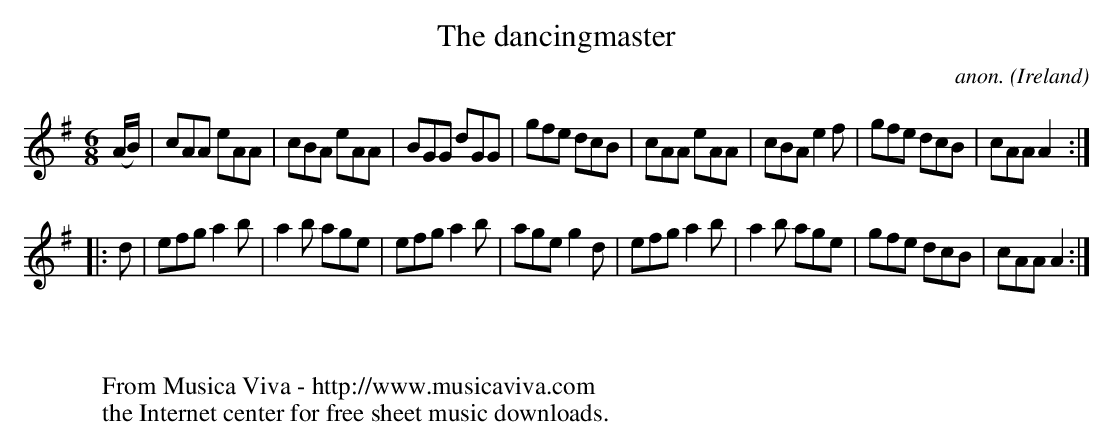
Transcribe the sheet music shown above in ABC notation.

X:1
T:The dancingmaster
C:anon.
O:Ireland
M:6/8
L:1/8
K:Ador
(A/B/)|cAA eAA|cBA eAA|BGG dGG|gfe dcB|cAA eAA|cBA e2f|gfe dcB|cAA A2:|
|:d|efg a2b|a2b age|efg a2b|age g2d|efg a2b|a2b age|gfe dcB|cAA A2:|
W:
W:
W:  From Musica Viva - http://www.musicaviva.com
W:  the Internet center for free sheet music downloads.
